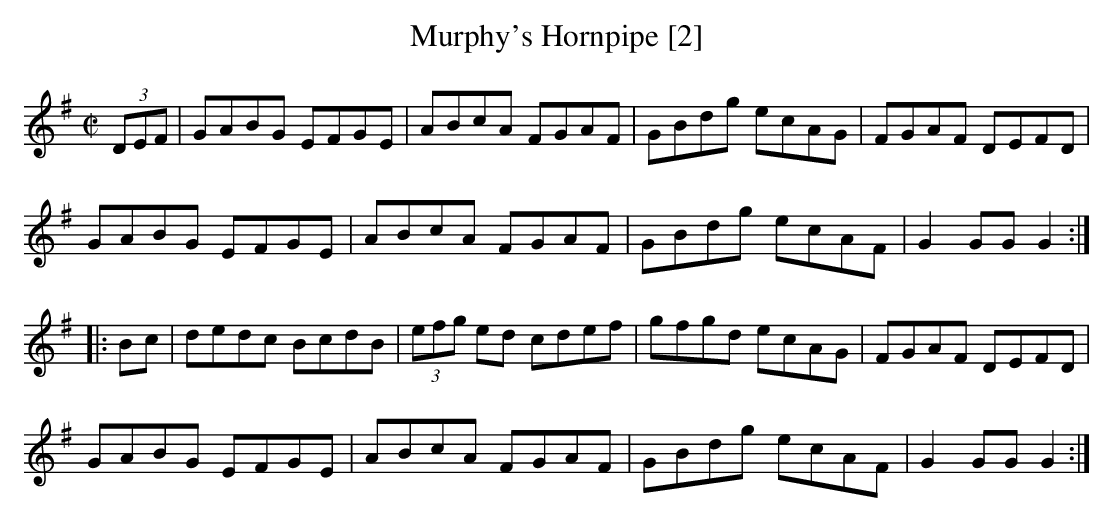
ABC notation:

X:1
T:Murphy's Hornpipe [2]
M:C|
L:1/8
K:G
(3DEF | GABG EFGE | ABcA FGAF | GBdg ecAG | FGAF DEFD |
GABG EFGE | ABcA FGAF | GBdg ecAF | G2 GG G2 :|
|: Bc | dedc BcdB | (3efg ed cdef | gfgd ecAG | FGAF DEFD |
GABG EFGE |ABcA FGAF | GBdg ecAF | G2 GG G2 :|]
